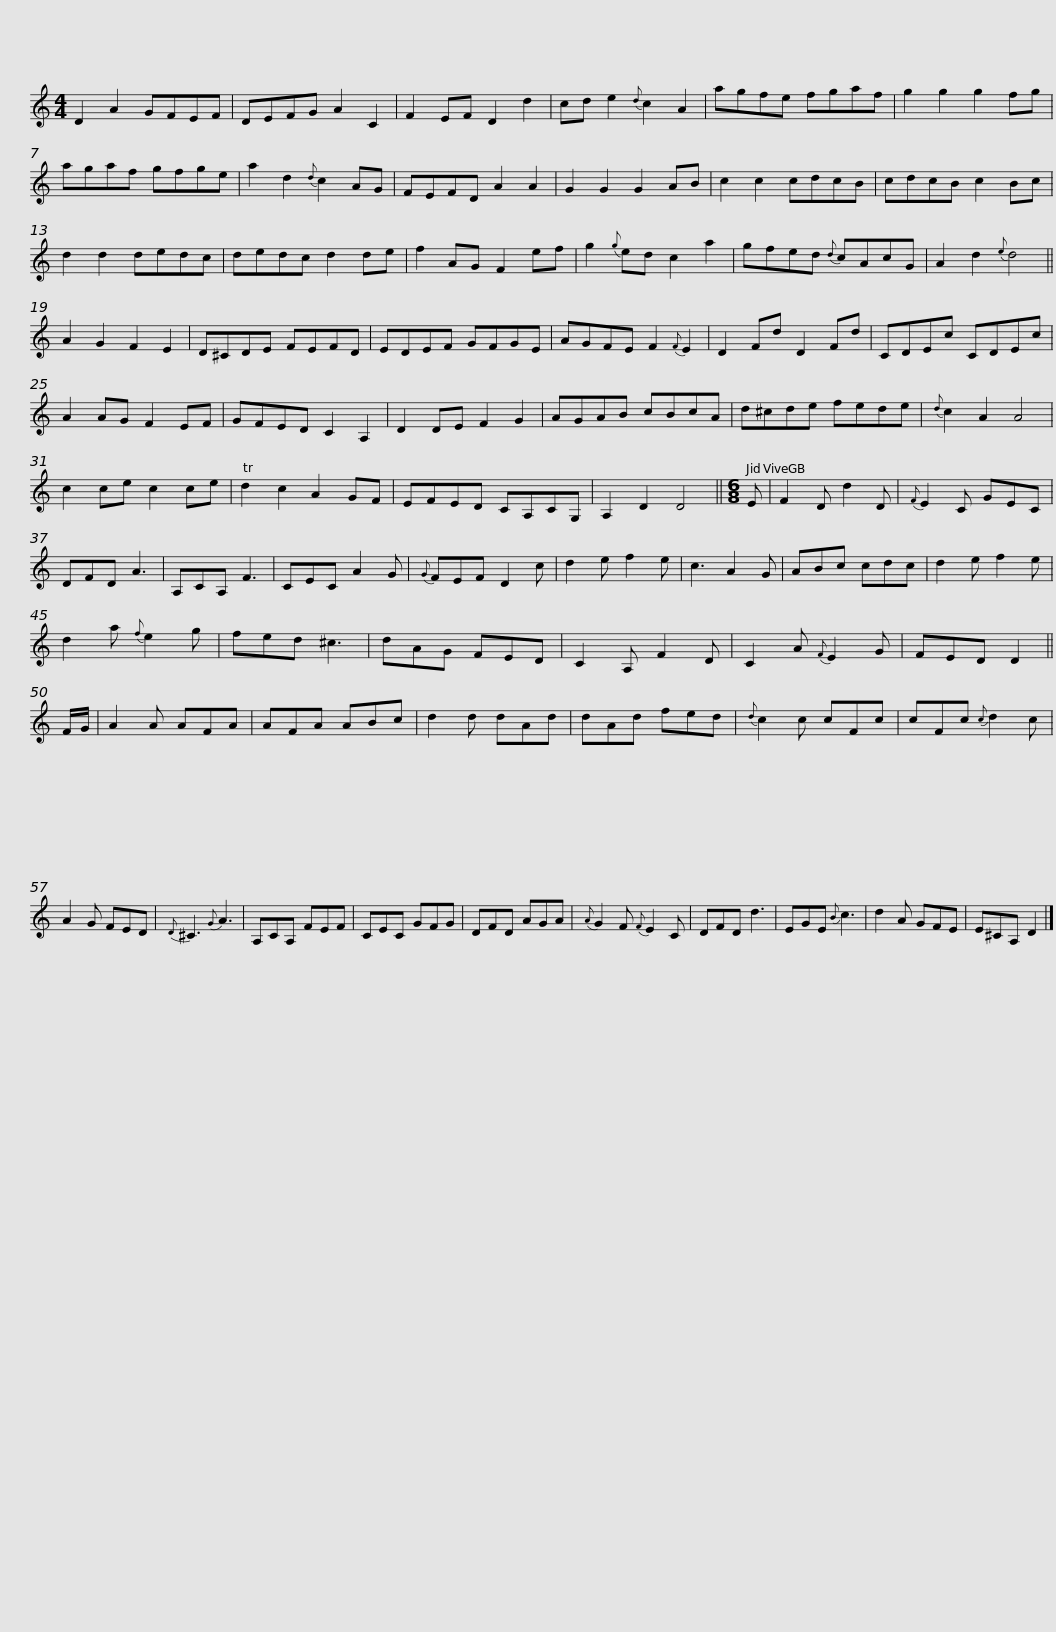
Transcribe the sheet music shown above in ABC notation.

X:1
L:1/8
M:4/4
I:linebreak $
K:C
V:1 treble
V:1
 D2 A2 GFEF | DEFG A2 C2 | F2 EF D2 d2 | cd e2{d} c2 A2 | agfe fgaf | %5
 g2 g2 g2 fg | agaf gfge |$ a2 d2{d} c2 AG | FEFD A2 A2 | G2 G2 G2 AB | %10
 c2 c2 cdcB | cdcB c2 Bc | d2 d2 dedc | dedc d2 de |$ f2 AG F2 ef | %15
 g2{g} ed c2 a2 | gfed{d} cAcG | A2 d2{e} d4 || A2 G2 F2 E2 | D^CDE FEFD |$ %20
 EDEF GFGE | AGFE F2{F} E2 | D2 Fd D2 Fd | CDEc CDEc | A2 AG F2 EF | %25
 GFED C2 A,2 |$ D2 DE F2 G2 | AGAB cBcA | d^cde fede |{d} c2 A2 A4 | %30
 c2 ce c2 ce | Td2 c2 A2 GF | EFED CA,CG, |$ A,2 D2 D4 ||[M:6/8] E | %35
 F2 D d2 D |{F} E2 C GEC | DFD A3 | A,CA, F3 | CEC A2 G | %40
{G} FEF D2 c | d2 e f2 e |$ c3 A2 G | ABc cdc | d2 e f2 e | %45
 d2 a{f} e2 g | fed ^c3 | dAG FED | C2 A, F2 D | C2 A{F} E2 G |$ %50
 FED D2 || F/G/ | A2 A AFA | AFA ABc | d2 d dAd | %55
 dAd fed |{d} c2 c cFc | cFc{c} d2 c | A2 G FED |${D} ^C3{G} A3 | %60
 A,CA, FEF | CEC GFG | DFD AGA |{A} G2 F{F} E2 C | DFD d3 | %65
 EGE{B} c3 |$ d2 A GFE | E^CA, D2 |] %68
